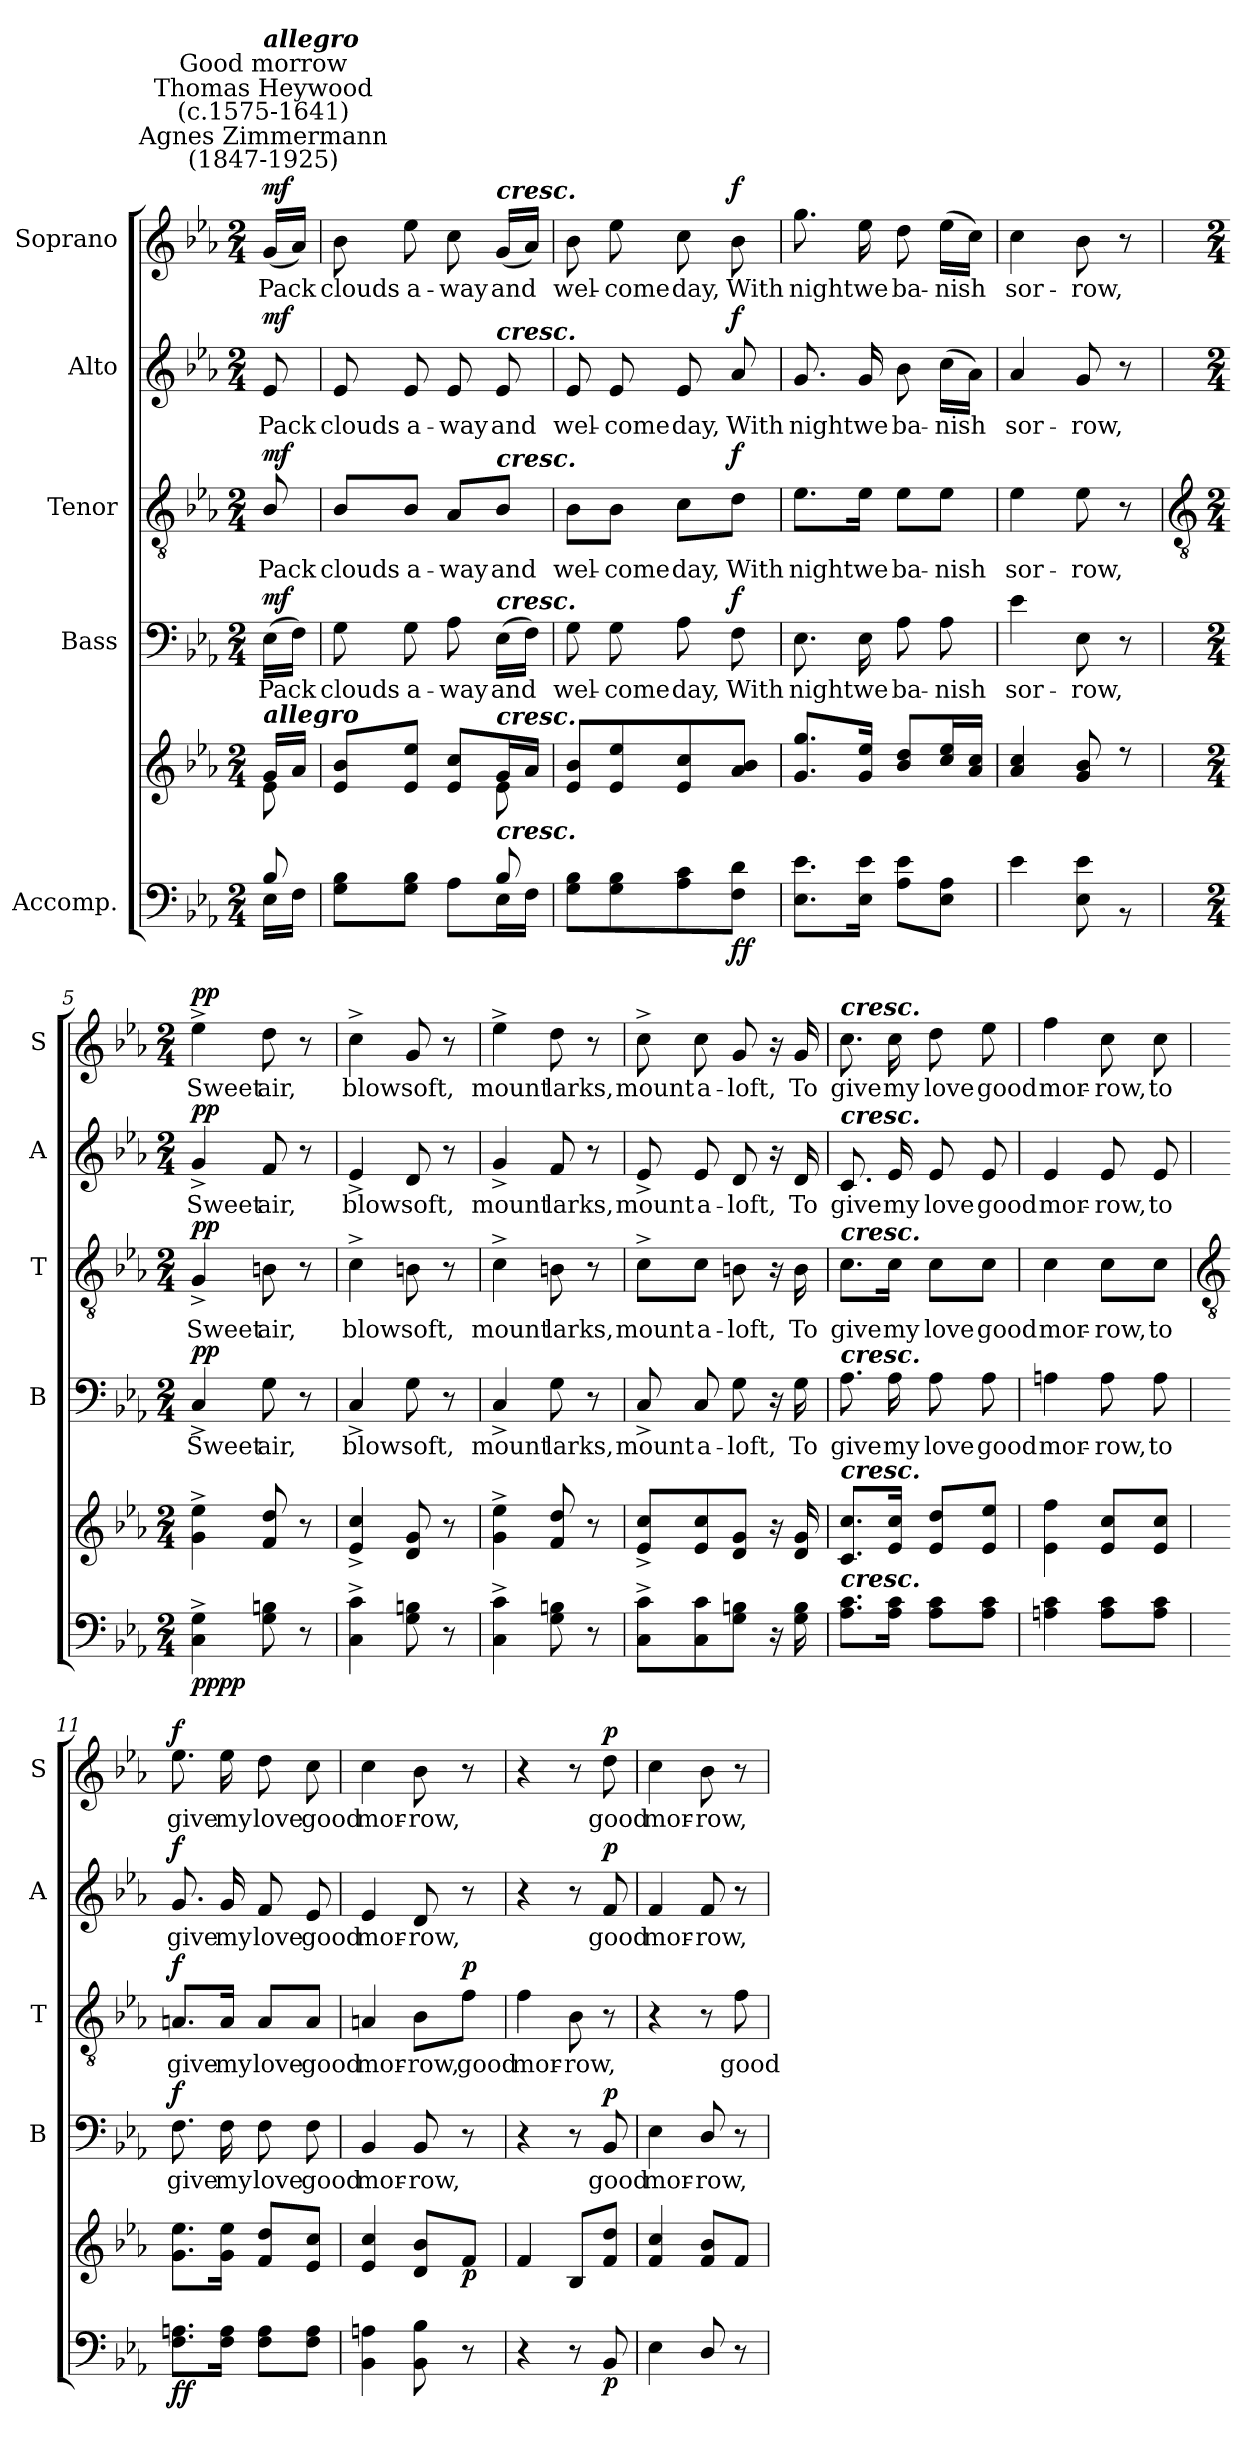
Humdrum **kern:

**kern	**kern	**dynam	**kern	**text	**dynam	**kern	**text	**dynam	**kern	**text	**dynam	**kern	**text	**dynam
*part5	*part5	*part5	*part4	*part4	*part4	*part3	*part3	*part3	*part2	*part2	*part2	*part1	*part1	*part1
*staff6	*staff5	*staff5/6	*staff4	*staff4	*staff4	*staff3	*staff3	*staff3	*staff2	*staff2	*staff2	*staff1	*staff1	*staff1
*I"Accomp.	*	*	*I"Bass	*	*	*I"Tenor	*	*	*I"Alto	*	*	*I"Soprano	*	*
*	*	*	*I'B	*	*	*I'T	*	*	*I'A	*	*	*I'S	*	*
*clefF4	*clefG2	*	*clefF4	*	*	*clefGv2	*	*	*clefG2	*	*	*clefG2	*	*
*k[b-e-a-]	*k[b-e-a-]	*	*k[b-e-a-]	*	*	*k[b-e-a-]	*	*	*k[b-e-a-]	*	*	*k[b-e-a-]	*	*
*E-:	*E-:	*	*E-:	*	*	*E-:	*	*	*E-:	*	*	*E-:	*	*
*M2/4	*M2/4	*	*M2/4	*	*	*M2/4	*	*	*M2/4	*	*	*M2/4	*	*
*MM104	*MM104	*	*MM104	*	*	*MM104	*	*	*MM104	*	*	*MM104	*	*
=	=	=	=	=	=	=	=	=	=	=	=	=	=	=
*^	*^	*	*	*	*	*	*	*	*	*	*	*	*	*
!	!	!	!	!	!	!	!	!	!	!	!	!	!	!LO:TX:a:cj:t=Agnes Zimmermann\n(1847-1925)	!	!
!	!	!	!	!	!	!	!	!	!	!	!	!	!	!LO:TX:a:cj:t=Thomas Heywood\n(c.1575-1641)	!	!
!	!	!	!	!	!	!	!	!	!	!	!	!	!	!LO:TX:a:cj:t=Good morrow	!	!
!	!	!	!	!	!	!	!	!	!	!	!	!	!	!LO:TX:a:Bi:t=allegro	!	!
!	!	!LO:TX:a:Bi:t=allegro	!	!	!	!	!	!	!	!	!	!	!	!	!	!
!	!	!	!	!LO:DY:b=2	!	!LO:LY:b	!	!	!LO:LY:b	!	!	!LO:LY:b	!	!	!LO:LY:b	!
!	!	!	!	!LO:DY:n=1:b	!	!	!LO:DY:b	!	!	!LO:DY:b	!	!	!LO:DY:b	!	!	!LO:DY:b
8B-/	16E-LL	16gLL	8e-\	mf mf	(>16E-LL	Pack	mf	8B-/	Pack	mf	8e-	Pack	mf	(<16gLL	Pack	mf
.	16FJJ	16a-JJ	.	.	16FJJ)	.	.	.	.	.	.	.	.	16a-JJ)	.	.
=1	=1	=1	=1	=1	=1	=1	=1	=1	=1	=1	=1	=1	=1	=1	=1	=1
!	!	!	!	!	!	!LO:LY:b	!	!	!LO:LY:b	!	!	!LO:LY:b	!	!	!LO:LY:b	!
4.ryy	8G 8B-L	8e- 8b-L	4.ryy	.	8G	clouds	.	8B-/L	clouds	.	8e-	clouds	.	8b-	clouds	.
!	!	!	!	!	!	!LO:LY:b	!	!	!LO:LY:b	!	!	!LO:LY:b	!	!	!LO:LY:b	!
.	8G 8B-J	8e- 8ee-J	.	.	8G	a-	.	8B-/J	a-	.	8e-	a-	.	8ee-	a-	.
!	!	!	!	!	!	!LO:LY:b	!	!	!LO:LY:b	!	!	!LO:LY:b	!	!	!LO:LY:b	!
.	8A-L	8e- 8ccL	.	.	8A-	-way	.	8A-/L	-way	.	8e-	-way	.	8cc	-way	.
!	!	!	!	!	!	!	!	!	!	!	!	!	!	!LO:TX:a:Bi:t=cresc.	!	!
!	!	!	!	!	!	!	!	!	!	!	!LO:TX:a:Bi:t=cresc.	!	!	!	!	!
!	!	!	!	!	!	!	!	!LO:TX:a:Bi:t=cresc.	!	!	!	!	!	!	!	!
!	!	!	!	!	!LO:TX:a:Bi:t=cresc.	!	!	!	!	!	!	!	!	!	!	!
!	!	!LO:TX:a:Bi:t=cresc.	!	!	!	!	!	!	!	!	!	!	!	!	!	!
!LO:TX:a:Bi:t=cresc.	!	!	!	!	!	!	!	!	!	!	!	!	!	!	!	!
!	!	!	!	!	!	!LO:LY:b	!	!	!LO:LY:b	!	!	!LO:LY:b	!	!	!LO:LY:b	!
8B-/	16E-L	16gL	8e-\	.	(>16E-LL	and	.	8B-/J	and	.	8e-	and	.	(<16gLL	and	.
.	16FJJ	16a-JJ	.	.	16FJJ)	.	.	.	.	.	.	.	.	16a-JJ)	.	.
=2	=2	=2	=2	=2	=2	=2	=2	=2	=2	=2	=2	=2	=2	=2	=2	=2
!LO:N:vis=1	!	!	!LO:N:vis=1	!	!	!LO:LY:b	!	!	!LO:LY:b	!	!	!LO:LY:b	!	!	!LO:LY:b	!
2ryy	8G 8B-L	8e- 8b-L	2ryy	.	8G	wel-	.	8B-\L	wel-	.	8e-	wel-	.	8b-	wel-	.
!	!	!	!	!	!	!LO:LY:b	!	!	!LO:LY:b	!	!	!LO:LY:b	!	!	!LO:LY:b	!
.	8G 8B-	8e- 8ee-	.	.	8G	-come	.	8B-\J	-come	.	8e-	-come	.	8ee-	-come	.
!	!	!	!	!	!	!LO:LY:b	!	!	!LO:LY:b	!	!	!LO:LY:b	!	!	!LO:LY:b	!
.	8A- 8c	8e- 8cc	.	.	8A-	day,	.	8c\L	day,	.	8e-	day,	.	8cc	day,	.
!	!	!	!	!LO:DY:b=2	!	!LO:LY:b	!	!	!LO:LY:b	!	!	!LO:LY:b	!	!	!LO:LY:b	!
!	!	!	!	!LO:DY:n=1:b	!	!	!LO:DY:b	!	!	!LO:DY:b	!	!	!LO:DY:b	!	!	!LO:DY:b
.	8F 8dJ	8a- 8b-J	.	f f	8F	With	f	8d\J	With	f	8a-	With	f	8b-	With	f
=3	=3	=3	=3	=3	=3	=3	=3	=3	=3	=3	=3	=3	=3	=3	=3	=3
!LO:N:vis=1	!	!	!LO:N:vis=1	!	!	!LO:LY:b	!	!	!LO:LY:b	!	!	!LO:LY:b	!	!	!LO:LY:b	!
2ryy	8.E- 8.e-L	8.g 8.ggL	2ryy	.	8.E-	night	.	8.e-\L	night	.	8.g	night	.	8.gg	night	.
!	!	!	!	!	!	!LO:LY:b	!	!	!LO:LY:b	!	!	!LO:LY:b	!	!	!LO:LY:b	!
.	16E- 16e-J	16g 16ee-J	.	.	16E-	we	.	16e-\Jk	we	.	16g	we	.	16ee-	we	.
!	!	!	!	!	!	!LO:LY:b	!	!	!LO:LY:b	!	!	!LO:LY:b	!	!	!LO:LY:b	!
.	8A- 8e-L	8b- 8ddL	.	.	8A-	ba-	.	8e-\L	ba-	.	8b-	ba-	.	8dd	ba-	.
!	!	!	!	!	!	!LO:LY:b	!	!	!LO:LY:b	!	!	!LO:LY:b	!	!	!LO:LY:b	!
.	8E- 8A-J	16cc 16ee-L	.	.	8A-	-nish	.	8e-\J	-nish	.	(>16ccLL	-nish	.	(>16ee-LL	-nish	.
.	.	16a- 16ccJJ	.	.	.	.	.	.	.	.	16a-JJ)	.	.	16ccJJ)	.	.
=4	=4	=4	=4	=4	=4	=4	=4	=4	=4	=4	=4	=4	=4	=4	=4	=4
!	!	!	!	!	!	!LO:LY:b	!	!	!LO:LY:b	!	!	!LO:LY:b	!	!	!LO:LY:b	!
2ryy	4e-	4a- 4cc	2ryy	.	4e-	sor-	.	4e-	sor-	.	4a-	sor-	.	4cc	sor-	.
!	!	!	!	!	!	!LO:LY:b	!	!	!LO:LY:b	!	!	!LO:LY:b	!	!	!LO:LY:b	!
.	8E- 8e-	8g 8b-	.	.	8E-	-row,	.	8e-	-row,	.	8g	-row,	.	8b-	-row,	.
.	8r	8r	.	.	8r	.	.	8r	.	.	8r	.	.	8r	.	.
*v	*v	*	*	*	*	*	*	*	*	*	*	*	*	*	*	*
*	*v	*v	*	*	*	*	*	*	*	*	*	*	*	*	*
!!LO:LB:g=z
=5	=5	=5	=5	=5	=5	=5	=5	=5	=5	=5	=5	=5	=5	=5
*	*	*	*	*	*	*clefGv2	*	*	*	*	*	*	*	*
*M2/4	*M2/4	*	*M2/4	*	*	*M2/4	*	*	*M2/4	*	*	*M2/4	*	*
*^	*	*	*	*	*	*	*	*	*	*	*	*	*	*
!	!	!	!LO:DY:b=2	!	!LO:LY:b	!	!	!LO:LY:b	!	!	!LO:LY:b	!	!	!LO:LY:b	!
!	!	!	!LO:DY:n=1:b	!	!	!LO:DY:b	!	!	!LO:DY:b	!	!	!LO:DY:b	!	!	!LO:DY:b
*v	*v	*	*	*	*	*	*	*	*	*	*	*	*	*	*
4C^ 4G^	4g^ 4ee-^	pp pp	4C^	Sweet	pp	4G^	Sweet	pp	4g^	Sweet	pp	4ee-^	Sweet	pp
!	!	!	!	!LO:LY:b	!	!	!LO:LY:b	!	!	!LO:LY:b	!	!	!LO:LY:b	!
8G 8Bn	8f 8dd	.	8G	air,	.	8Bn	air,	.	8f	air,	.	8dd	air,	.
8r	8r	.	8r	.	.	8r	.	.	8r	.	.	8r	.	.
=6	=6	=6	=6	=6	=6	=6	=6	=6	=6	=6	=6	=6	=6	=6
!	!	!	!	!LO:LY:b	!	!	!LO:LY:b	!	!	!LO:LY:b	!	!	!LO:LY:b	!
4C^ 4c^	4e-^ 4cc^	.	4C^	blow	.	4c^	blow	.	4e-^	blow	.	4cc^	blow	.
!	!	!	!	!LO:LY:b	!	!	!LO:LY:b	!	!	!LO:LY:b	!	!	!LO:LY:b	!
8G 8Bn	8d 8g	.	8G	soft,	.	8Bn	soft,	.	8d	soft,	.	8g	soft,	.
8r	8r	.	8r	.	.	8r	.	.	8r	.	.	8r	.	.
=7	=7	=7	=7	=7	=7	=7	=7	=7	=7	=7	=7	=7	=7	=7
!	!	!	!	!LO:LY:b	!	!	!LO:LY:b	!	!	!LO:LY:b	!	!	!LO:LY:b	!
4C^ 4c^	4g^ 4ee-^	.	4C^	mount	.	4c^	mount	.	4g^	mount	.	4ee-^	mount	.
!	!	!	!	!LO:LY:b	!	!	!LO:LY:b	!	!	!LO:LY:b	!	!	!LO:LY:b	!
8G 8Bn	8f 8dd	.	8G	larks,	.	8Bn	larks,	.	8f	larks,	.	8dd	larks,	.
8r	8r	.	8r	.	.	8r	.	.	8r	.	.	8r	.	.
=8	=8	=8	=8	=8	=8	=8	=8	=8	=8	=8	=8	=8	=8	=8
!	!	!	!	!LO:LY:b	!	!	!LO:LY:b	!	!	!LO:LY:b	!	!	!LO:LY:b	!
8C^ 8c^L	8e-^ 8cc^L	.	8C^	mount	.	8c^\L	mount	.	8e-^	mount	.	8cc^	mount	.
!	!	!	!	!LO:LY:b	!	!	!LO:LY:b	!	!	!LO:LY:b	!	!	!LO:LY:b	!
8C 8c	8e- 8cc	.	8C	a-	.	8c\J	a-	.	8e-	a-	.	8cc	a-	.
!	!	!	!	!LO:LY:b	!	!	!LO:LY:b	!	!	!LO:LY:b	!	!	!LO:LY:b	!
8G 8BnJ	8d 8gJ	.	8G	-loft,	.	8Bn	-loft,	.	8d	-loft,	.	8g	-loft,	.
16r	16r	.	16r	.	.	16r	.	.	16r	.	.	16r	.	.
!	!	!	!	!LO:LY:b	!	!	!LO:LY:b	!	!	!LO:LY:b	!	!	!LO:LY:b	!
16G 16B	16d 16g	.	16G	To	.	16B	To	.	16d	To	.	16g	To	.
=9	=9	=9	=9	=9	=9	=9	=9	=9	=9	=9	=9	=9	=9	=9
!	!	!	!	!	!	!	!	!	!	!	!	!LO:TX:a:Bi:t=cresc.	!	!
!	!	!	!	!	!	!	!	!	!LO:TX:a:Bi:t=cresc.	!	!	!	!	!
!	!	!	!	!	!	!LO:TX:a:Bi:t=cresc.	!	!	!	!	!	!	!	!
!	!	!	!LO:TX:a:Bi:t=cresc.	!	!	!	!	!	!	!	!	!	!	!
!	!LO:TX:a:Bi:t=cresc.	!	!	!	!	!	!	!	!	!	!	!	!	!
!LO:TX:a:Bi:t=cresc.	!	!	!	!	!	!	!	!	!	!	!	!	!	!
!	!	!	!	!LO:LY:b	!	!	!LO:LY:b	!	!	!LO:LY:b	!	!	!LO:LY:b	!
8.A- 8.cL	8.c 8.ccL	.	8.A-	give	.	8.c\L	give	.	8.c	give	.	8.cc	give	.
!	!	!	!	!LO:LY:b	!	!	!LO:LY:b	!	!	!LO:LY:b	!	!	!LO:LY:b	!
16A- 16cJ	16e- 16ccJ	.	16A-	my	.	16c\Jk	my	.	16e-	my	.	16cc	my	.
!	!	!	!	!LO:LY:b	!	!	!LO:LY:b	!	!	!LO:LY:b	!	!	!LO:LY:b	!
8A- 8cL	8e- 8ddL	.	8A-	love	.	8c\L	love	.	8e-	love	.	8dd	love	.
!	!	!	!	!LO:LY:b	!	!	!LO:LY:b	!	!	!LO:LY:b	!	!	!LO:LY:b	!
8A- 8cJ	8e- 8ee-J	.	8A-	good	.	8c\J	good	.	8e-	good	.	8ee-	good	.
=10	=10	=10	=10	=10	=10	=10	=10	=10	=10	=10	=10	=10	=10	=10
!	!	!	!	!LO:LY:b	!	!	!LO:LY:b	!	!	!LO:LY:b	!	!	!LO:LY:b	!
4An 4c	4e- 4ff	.	4An	mor-	.	4c	mor-	.	4e-	mor-	.	4ff	mor-	.
!	!	!	!	!LO:LY:b	!	!	!LO:LY:b	!	!	!LO:LY:b	!	!	!LO:LY:b	!
8A 8cL	8e- 8ccL	.	8A	-row,	.	8c\L	-row,	.	8e-	-row,	.	8cc	-row,	.
!	!	!	!	!LO:LY:b	!	!	!LO:LY:b	!	!	!LO:LY:b	!	!	!LO:LY:b	!
8A 8cJ	8e- 8ccJ	.	8A	to	.	8c\J	to	.	8e-	to	.	8cc	to	.
!!LO:LB:g=z
=11	=11	=11	=11	=11	=11	=11	=11	=11	=11	=11	=11	=11	=11	=11
*	*	*	*	*	*	*clefGv2	*	*	*	*	*	*	*	*
!	!	!LO:DY:b=2	!	!LO:LY:b	!	!	!LO:LY:b	!	!	!LO:LY:b	!	!	!LO:LY:b	!
!	!	!LO:DY:n=1:b	!	!	!LO:DY:b	!	!	!LO:DY:b	!	!	!LO:DY:b	!	!	!LO:DY:b
8.F 8.AnL	8.g 8.ee-L	f f	8.F	give	f	8.An/L	give	f	8.g	give	f	8.ee-	give	f
!	!	!	!	!LO:LY:b	!	!	!LO:LY:b	!	!	!LO:LY:b	!	!	!LO:LY:b	!
16F 16AJ	16g 16ee-J	.	16F	my	.	16A/Jk	my	.	16g	my	.	16ee-	my	.
!	!	!	!	!LO:LY:b	!	!	!LO:LY:b	!	!	!LO:LY:b	!	!	!LO:LY:b	!
8F 8AL	8f 8ddL	.	8F	love	.	8A/L	love	.	8f	love	.	8dd	love	.
!	!	!	!	!LO:LY:b	!	!	!LO:LY:b	!	!	!LO:LY:b	!	!	!LO:LY:b	!
8F 8AJ	8e- 8ccJ	.	8F	good	.	8A/J	good	.	8e-	good	.	8cc	good	.
=12	=12	=12	=12	=12	=12	=12	=12	=12	=12	=12	=12	=12	=12	=12
!	!	!	!	!LO:LY:b	!	!	!LO:LY:b	!	!	!LO:LY:b	!	!	!LO:LY:b	!
4BB- 4An	4e- 4cc	.	4BB-	mor-	.	4An	mor-	.	4e-	mor-	.	4cc	mor-	.
!	!	!	!	!LO:LY:b	!	!	!LO:LY:b	!	!	!LO:LY:b	!	!	!LO:LY:b	!
8BB- 8B-	8d 8b-L	.	8BB-	-row,	.	8B-\L	-row,	.	8d	-row,	.	8b-	-row,	.
!	!	!LO:DY:b	!	!	!	!	!LO:LY:b	!LO:DY:b	!	!	!	!	!	!
8r	8fJ	p	8r	.	.	8f\J	good	p	8r	.	.	8r	.	.
=13	=13	=13	=13	=13	=13	=13	=13	=13	=13	=13	=13	=13	=13	=13
!	!	!	!	!	!	!	!LO:LY:b	!	!	!	!	!	!	!
4r	4f	.	4r	.	.	4f	mor-	.	4r	.	.	4r	.	.
!	!	!	!	!	!	!	!LO:LY:b	!	!	!	!	!	!	!
8r	8B-L	.	8r	.	.	8B-	-row,	.	8r	.	.	8r	.	.
!	!	!LO:DY:b=2	!	!LO:LY:b	!LO:DY:b	!	!	!	!	!LO:LY:b	!LO:DY:b	!	!LO:LY:b	!LO:DY:b
8BB-	8f 8ddJ	p	8BB-	good	p	8r	.	.	8f	good	p	8dd	good	p
=14	=14	=14	=14	=14	=14	=14	=14	=14	=14	=14	=14	=14	=14	=14
!	!	!	!	!LO:LY:b	!	!	!	!	!	!LO:LY:b	!	!	!LO:LY:b	!
4E-	4f 4cc	.	4E-	mor-	.	4r	.	.	4f	mor-	.	4cc	mor-	.
!	!	!	!	!LO:LY:b	!	!	!	!	!	!LO:LY:b	!	!	!LO:LY:b	!
8D/	8f 8b-L	.	8D/	-row,	.	8r	.	.	8f	-row,	.	8b-	-row,	.
!	!	!	!	!	!	!	!LO:LY:b	!	!	!	!	!	!	!
8r	8fJ	.	8r	.	.	8f	good	.	8r	.	.	8r	.	.
=	=	=	=	=	=	=	=	=	=	=	=	=	=	=
*-	*-	*-	*-	*-	*-	*-	*-	*-	*-	*-	*-	*-	*-	*-
